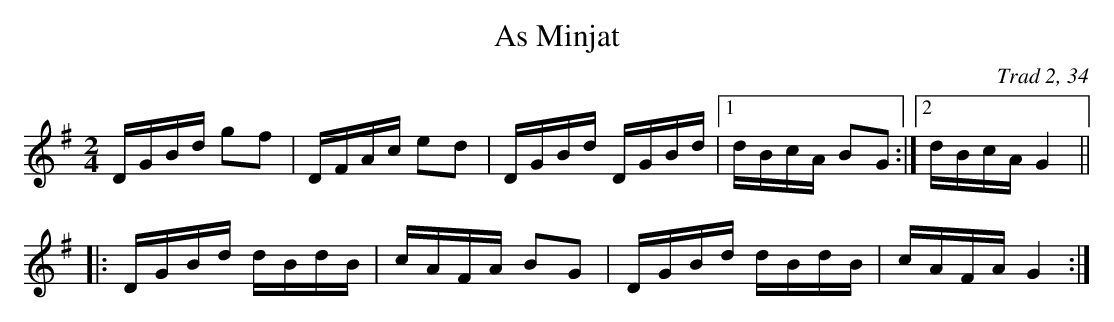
X:1
T:As Minjat
C:Trad 2, 34
M:2/4
L:1/16
K:G
DGBd g2f2|DFAc e2d2|\
DGBd DGBd|1 dBcA B2G2:|2 dBcA G4||
|:DGBd dBdB|cAFA B2G2|DGBd dBdB|cAFA G4:|
